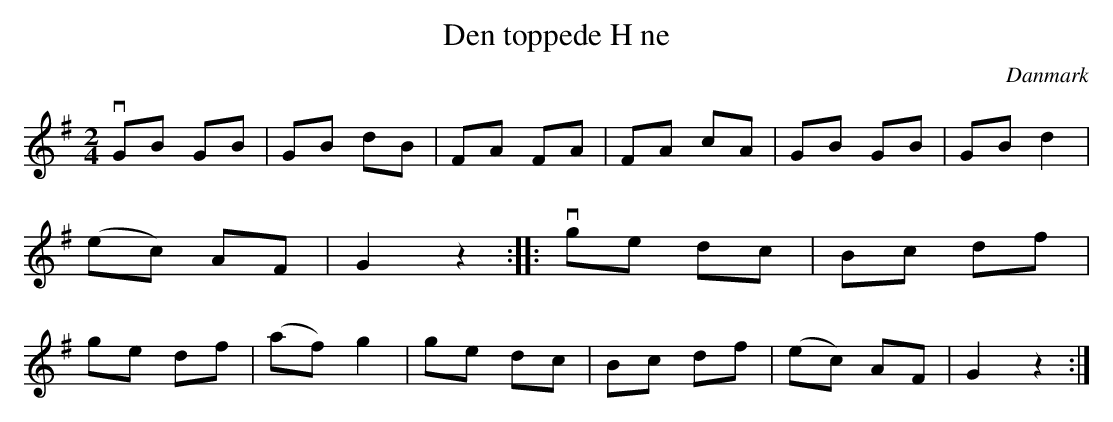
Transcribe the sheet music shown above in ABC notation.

X:1
T: Den toppede H ne
O:Danmark
M: 2/4
L: 1/8
K: G
!downbow!GB GB|GB dB|FA FA|FA cA|GB GB|GB d2|(ec) AF|G2 z2:|\
|:!downbow!ge dc|Bc df|ge df|(af) g2|ge dc|Bc df|(ec) AF|G2 z2:|
